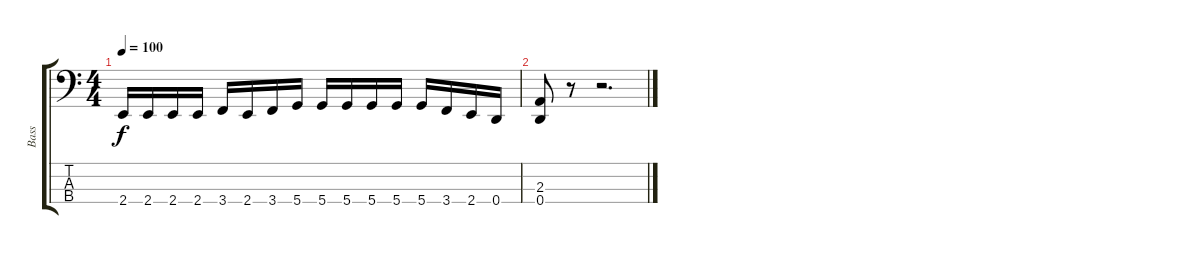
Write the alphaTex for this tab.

\track ("Bass" "Bass") {instrument electricbassfinger}
\staff {score tabs}
\tuning (F2 C2 G1 D1) {hide}
\ts (4 4)
\tempo 100
\clef f4
\ks c
2.4.16{dy f} 2.4.16 2.4.16 2.4.16 3.4.16 2.4.16 3.4.16 5.4.16 5.4.16 5.4.16 5.4.16 5.4.16 5.4.16 3.4.16 2.4.16 0.4.16 |
(2.3 0.4).8 r.8 r.2{d}
